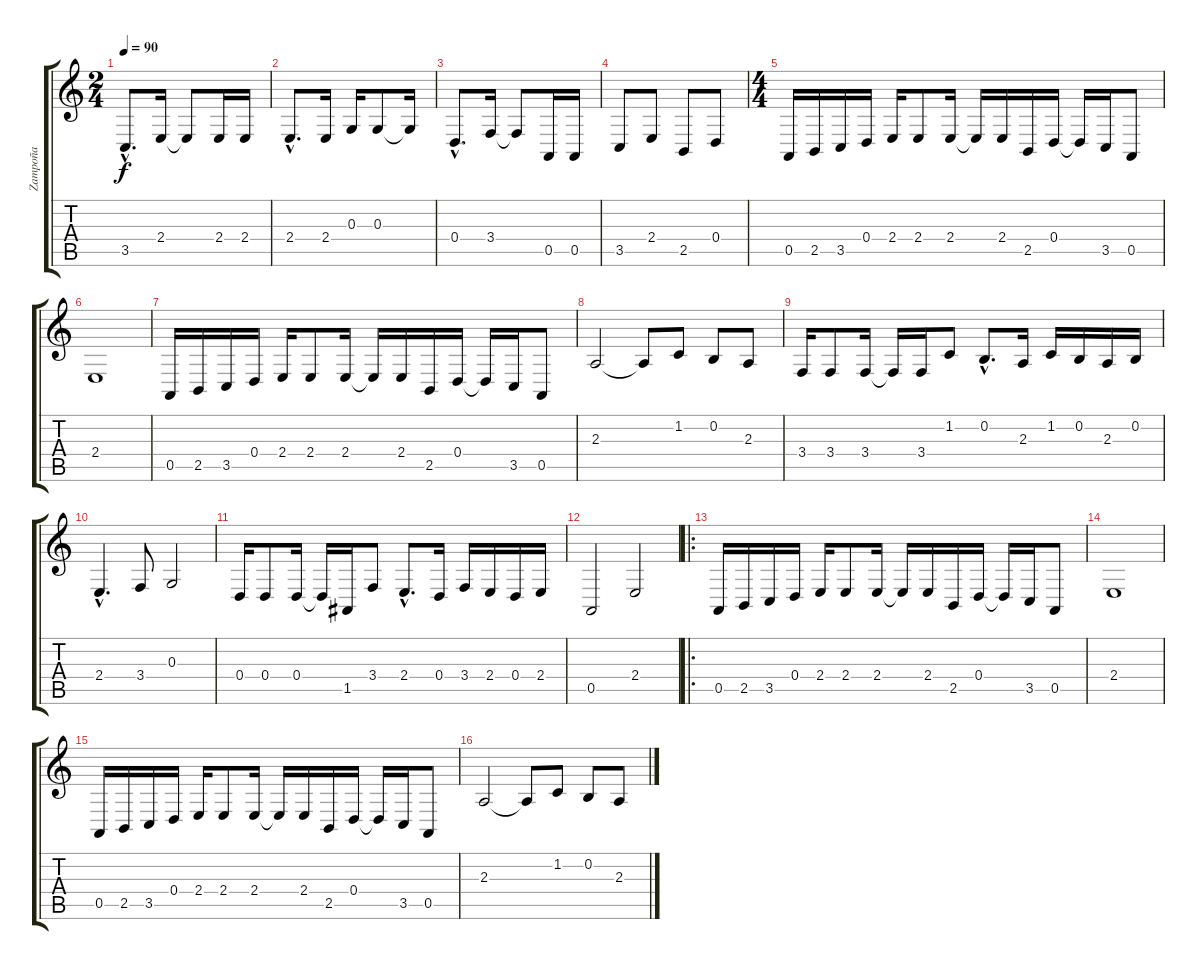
\track ("Zampoña" "Zampoña") {instrument blownbottle}
\staff {score tabs}
\tuning (E4 B3 G3 D3 A2 E2) {hide}
\ts (2 4)
\tempo 90
\clef g2
\ks c
3.5{hac}.8{d dy f} 2.4.16 2.4{t}.8 2.4.16 2.4.16 |
2.4{hac}.8{d} 2.4.16 0.3.16 0.3.8 0.3{t}.16 |
0.4{hac}.8{d} 3.4.16 3.4{t}.8 0.5.16 0.5.16 |
3.5.8 2.4.8 2.5.8 0.4.8 |
\ts (4 4)
0.5.16 2.5.16 3.5.16 0.4.16 2.4.16 2.4.8 2.4.16 2.4{t}.16 2.4.16 2.5.16 0.4.16 0.4{t}.16 3.5.16 0.5.8 |
2.4.1 |
0.5.16 2.5.16 3.5.16 0.4.16 2.4.16 2.4.8 2.4.16 2.4{t}.16 2.4.16 2.5.16 0.4.16 0.4{t}.16 3.5.16 0.5.8 |
2.3.2 2.3{t}.8 1.2.8 0.2.8 2.3.8 |
3.4.16 3.4.8 3.4.16 3.4{t}.16 3.4.16 1.2.8 0.2{hac}.8{d} 2.3.16 1.2.16 0.2.16 2.3.16 0.2.16 |
2.4{hac}.4{d} 3.4.8 0.3.2 |
0.4.16 0.4.8 0.4.16 0.4{t}.16 1.5.16 3.4.8 2.4{hac}.8{d} 0.4.16 3.4.16 2.4.16 0.4.16 2.4.16 |
0.5.2 2.4.2 |
\ro
0.5.16 2.5.16 3.5.16 0.4.16 2.4.16 2.4.8 2.4.16 2.4{t}.16 2.4.16 2.5.16 0.4.16 0.4{t}.16 3.5.16 0.5.8 |
2.4.1 |
0.5.16 2.5.16 3.5.16 0.4.16 2.4.16 2.4.8 2.4.16 2.4{t}.16 2.4.16 2.5.16 0.4.16 0.4{t}.16 3.5.16 0.5.8 |
2.3.2 2.3{t}.8 1.2.8 0.2.8 2.3.8
